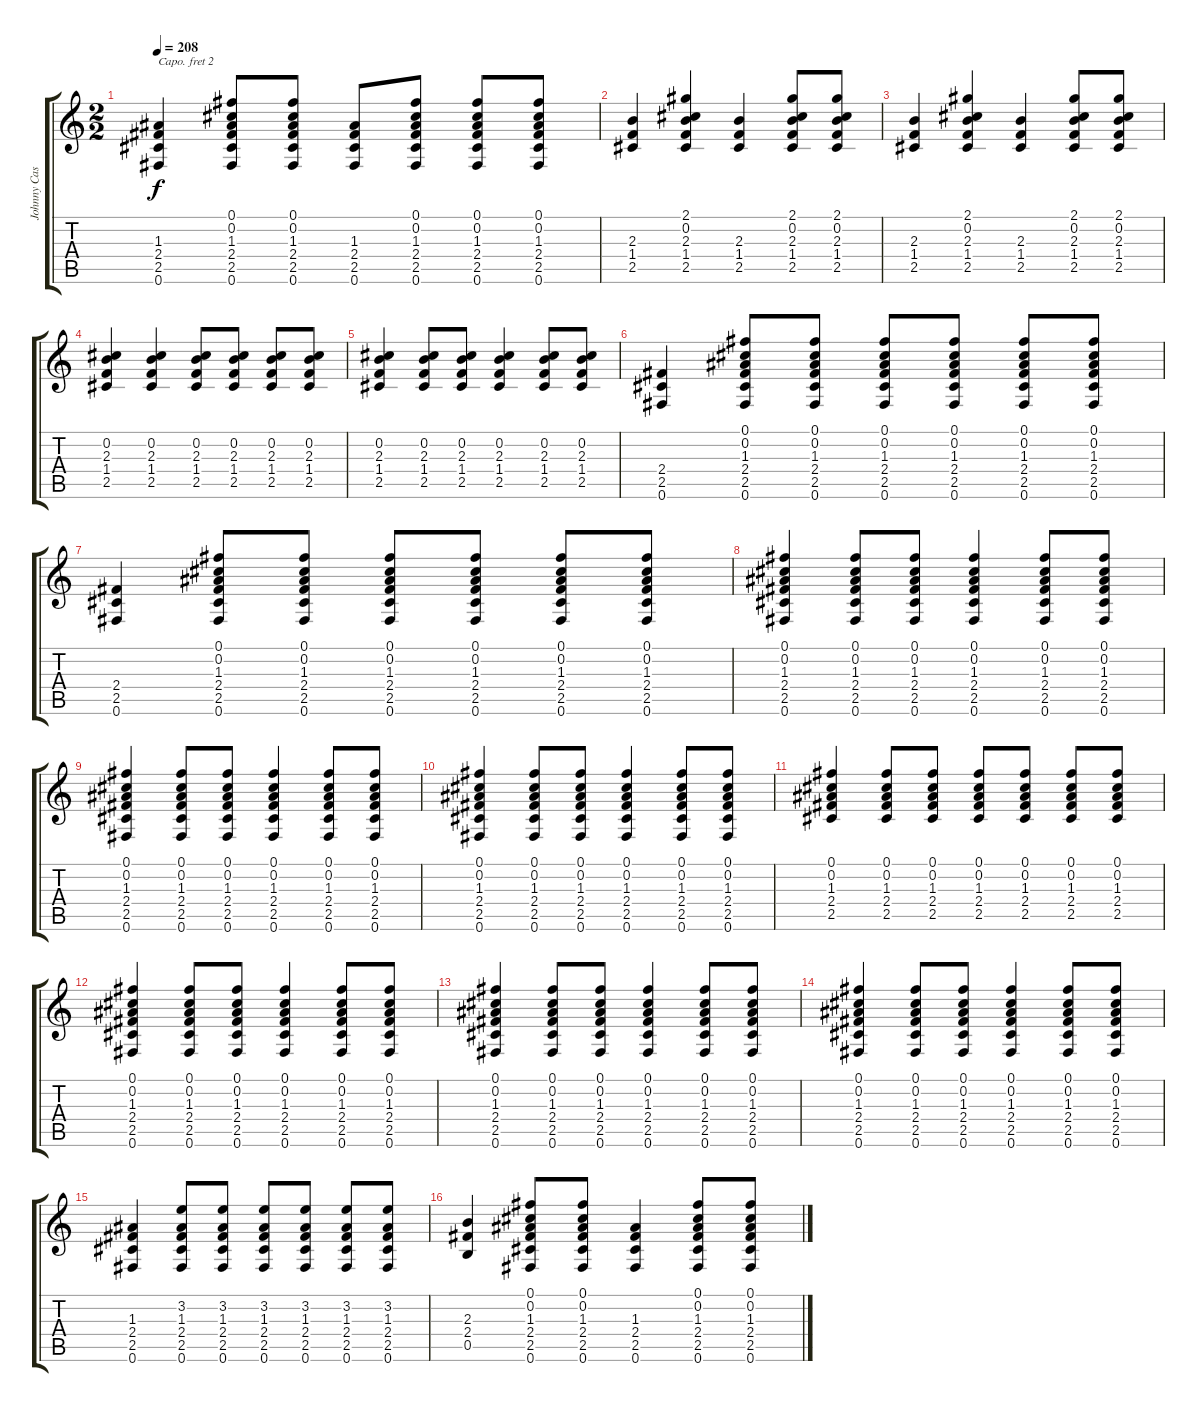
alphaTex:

\track ("Johnny Cash" "Johnny Cas") {instrument acousticguitarnylon}
\staff {score tabs}
\capo 2
\tuning (E4 B3 G3 D3 A2 E2) {hide}
\ts (2 2)
\tempo 208
\clef g2
\ks c
(1.3 2.4 2.5 0.6).4{dy f} (0.1 0.2 1.3 2.4 2.5 0.6).8 (0.1 0.2 1.3 2.4 2.5 0.6).8 (1.3 2.4 2.5 0.6).8 (0.1 0.2 1.3 2.4 2.5 0.6).8 (0.1 0.2 1.3 2.4 2.5 0.6).8 (0.1 0.2 1.3 2.4 2.5 0.6).8 |
(2.3 1.4 2.5).4 (2.1 0.2 2.3 1.4 2.5).4 (2.3 1.4 2.5).4 (2.1 0.2 2.3 1.4 2.5).8 (2.1 0.2 2.3 1.4 2.5).8 |
(2.3 1.4 2.5).4 (2.1 0.2 2.3 1.4 2.5).4 (2.3 1.4 2.5).4 (2.1 0.2 2.3 1.4 2.5).8 (2.1 0.2 2.3 1.4 2.5).8 |
(0.2 2.3 1.4 2.5).4 (0.2 2.3 1.4 2.5).4 (0.2 2.3 1.4 2.5).8 (0.2 2.3 1.4 2.5).8 (0.2 2.3 1.4 2.5).8 (0.2 2.3 1.4 2.5).8 |
(0.2 2.3 1.4 2.5).4 (0.2 2.3 1.4 2.5).8 (0.2 2.3 1.4 2.5).8 (0.2 2.3 1.4 2.5).4 (0.2 2.3 1.4 2.5).8 (0.2 2.3 1.4 2.5).8 |
(2.4 2.5 0.6).4 (0.1 0.2 1.3 2.4 2.5 0.6).8 (0.1 0.2 1.3 2.4 2.5 0.6).8 (0.1 0.2 1.3 2.4 2.5 0.6).8 (0.1 0.2 1.3 2.4 2.5 0.6).8 (0.1 0.2 1.3 2.4 2.5 0.6).8 (0.1 0.2 1.3 2.4 2.5 0.6).8 |
(2.4 2.5 0.6).4 (0.1 0.2 1.3 2.4 2.5 0.6).8 (0.1 0.2 1.3 2.4 2.5 0.6).8 (0.1 0.2 1.3 2.4 2.5 0.6).8 (0.1 0.2 1.3 2.4 2.5 0.6).8 (0.1 0.2 1.3 2.4 2.5 0.6).8 (0.1 0.2 1.3 2.4 2.5 0.6).8 |
(0.1 0.2 1.3 2.4 2.5 0.6).4 (0.1 0.2 1.3 2.4 2.5 0.6).8 (0.1 0.2 1.3 2.4 2.5 0.6).8 (0.1 0.2 1.3 2.4 2.5 0.6).4 (0.1 0.2 1.3 2.4 2.5 0.6).8 (0.1 0.2 1.3 2.4 2.5 0.6).8 |
(0.1 0.2 1.3 2.4 2.5 0.6).4 (0.1 0.2 1.3 2.4 2.5 0.6).8 (0.1 0.2 1.3 2.4 2.5 0.6).8 (0.1 0.2 1.3 2.4 2.5 0.6).4 (0.1 0.2 1.3 2.4 2.5 0.6).8 (0.1 0.2 1.3 2.4 2.5 0.6).8 |
(0.1 0.2 1.3 2.4 2.5 0.6).4 (0.1 0.2 1.3 2.4 2.5 0.6).8 (0.1 0.2 1.3 2.4 2.5 0.6).8 (0.1 0.2 1.3 2.4 2.5 0.6).4 (0.1 0.2 1.3 2.4 2.5 0.6).8 (0.1 0.2 1.3 2.4 2.5 0.6).8 |
(0.1 0.2 1.3 2.4 2.5).4 (0.1 0.2 1.3 2.4 2.5).8 (0.1 0.2 1.3 2.4 2.5).8 (0.1 0.2 1.3 2.4 2.5).8 (0.1 0.2 1.3 2.4 2.5).8 (0.1 0.2 1.3 2.4 2.5).8 (0.1 0.2 1.3 2.4 2.5).8 |
(0.1 0.2 1.3 2.4 2.5 0.6).4 (0.1 0.2 1.3 2.4 2.5 0.6).8 (0.1 0.2 1.3 2.4 2.5 0.6).8 (0.1 0.2 1.3 2.4 2.5 0.6).4 (0.1 0.2 1.3 2.4 2.5 0.6).8 (0.1 0.2 1.3 2.4 2.5 0.6).8 |
(0.1 0.2 1.3 2.4 2.5 0.6).4 (0.1 0.2 1.3 2.4 2.5 0.6).8 (0.1 0.2 1.3 2.4 2.5 0.6).8 (0.1 0.2 1.3 2.4 2.5 0.6).4 (0.1 0.2 1.3 2.4 2.5 0.6).8 (0.1 0.2 1.3 2.4 2.5 0.6).8 |
(0.1 0.2 1.3 2.4 2.5 0.6).4 (0.1 0.2 1.3 2.4 2.5 0.6).8 (0.1 0.2 1.3 2.4 2.5 0.6).8 (0.1 0.2 1.3 2.4 2.5 0.6).4 (0.1 0.2 1.3 2.4 2.5 0.6).8 (0.1 0.2 1.3 2.4 2.5 0.6).8 |
(1.3 2.4 2.5 0.6).4 (3.2 1.3 2.4 2.5 0.6).8 (3.2 1.3 2.4 2.5 0.6).8 (3.2 1.3 2.4 2.5 0.6).8 (3.2 1.3 2.4 2.5 0.6).8 (3.2 1.3 2.4 2.5 0.6).8 (3.2 1.3 2.4 2.5 0.6).8 |
(2.3 2.4 0.5).4 (0.1 0.2 1.3 2.4 2.5 0.6).8 (0.1 0.2 1.3 2.4 2.5 0.6).8 (1.3 2.4 2.5 0.6).4 (0.1 0.2 1.3 2.4 2.5 0.6).8 (0.1 0.2 1.3 2.4 2.5 0.6).8
